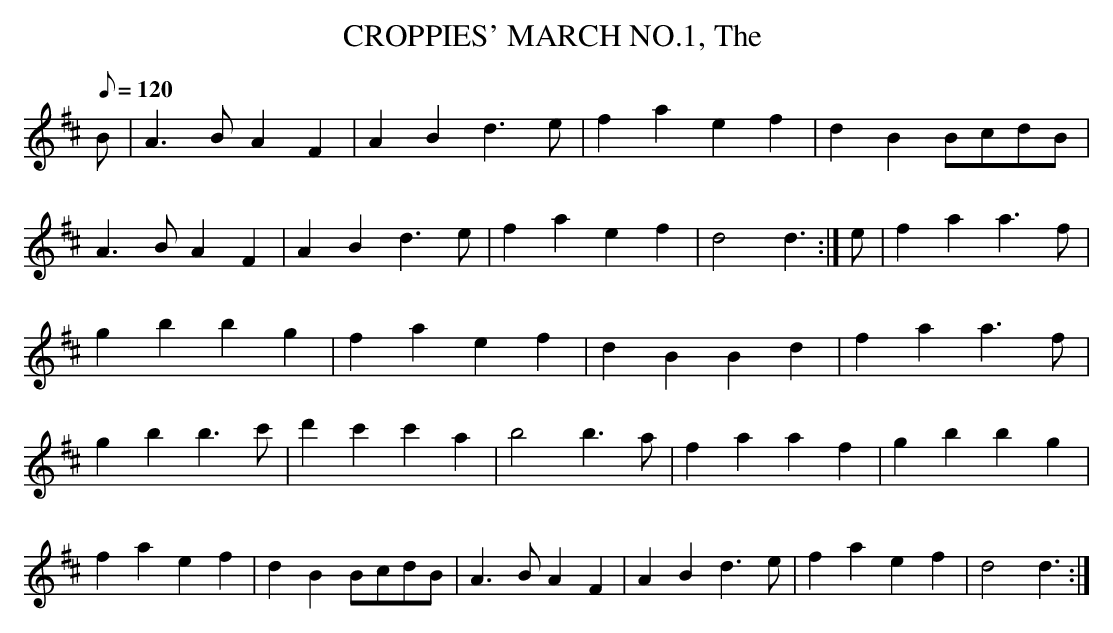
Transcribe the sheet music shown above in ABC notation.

X:1
T:CROPPIES' MARCH NO.1, The \
of Inverness" (in G).\
M:4/4\
L:1/8\
Q:120\
K:D\
B|A3 B A2 F2|A2 B2 d3 e|f2 a2 e2 f2|d2 B2 BcdB|\
A3 B A2 F2|A2 B2 d3 e|f2 a2 e2 f2|d4 d3:|\
e|f2 a2 a3 f|g2 b2 b2 g2|f2 a2 e2 f2|d2 B2 B2 d2|\
f2 a2 a3 f|g2 b2 b3 c'|d'2 c'2 c'2 a2|b4 b3 a|\
f2 a2 a2 f2|g2 b2 b2 g2|f2 a2 e2 f2|d2 B2 BcdB|\
A3 B A2 F2|A2 B2 d3 e|f2 a2 e2 f2|d4 d3:|\
\
\
